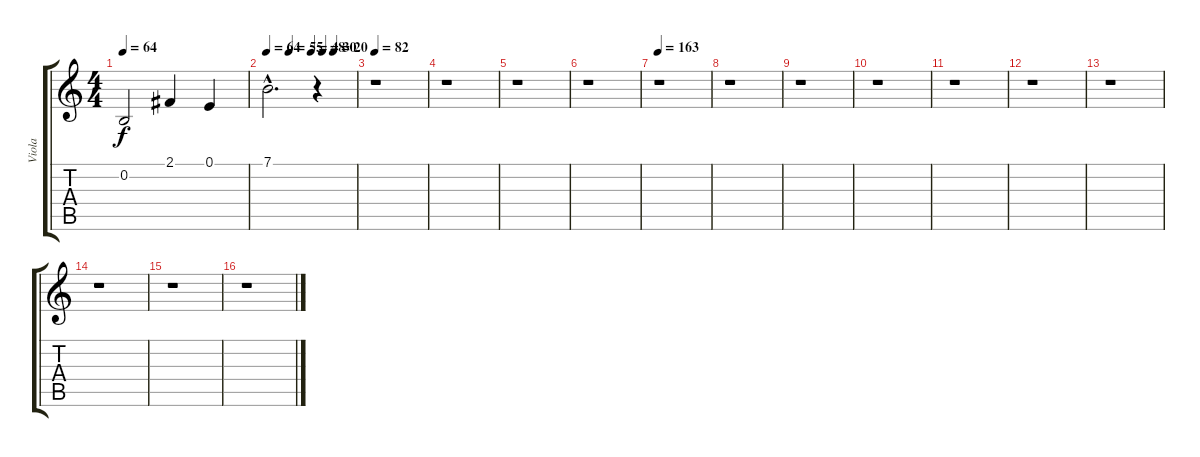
\track ("Viola" "Viola") {instrument viola}
\staff {score tabs}
\tuning (E4 B3 G3 D3 A2 E2) {hide}
\ts (4 4)
\tempo 64
\clef g2
\ks c
0.2.2{dy f} 2.1.4 0.1.4 |
\tempo 69
\tempo 64
\tempo (55 0.25)
\tempo (48 0.5)
\tempo (30 0.625)
\tempo (20 0.75)
7.1{hac}.2{d} r.4 |
\tempo 82
r.1 |
r.1 |
r.1 |
r.1 |
\tempo 163
r.1 |
r.1 |
r.1 |
r.1 |
r.1 |
r.1 |
r.1 |
r.1 |
r.1 |
r.1
